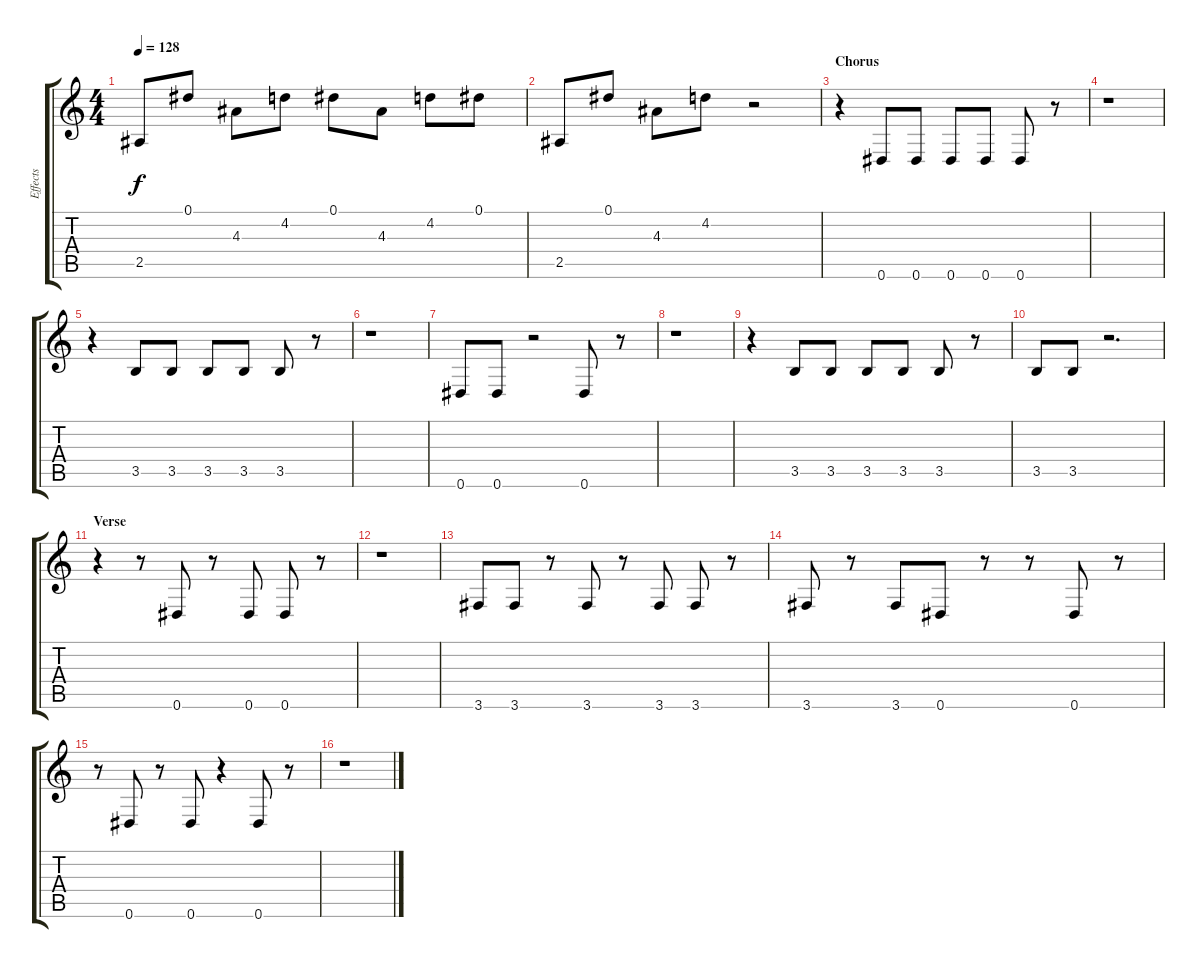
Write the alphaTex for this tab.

\track ("Effects" "Effects") {instrument electricguitarmuted}
\staff {score tabs}
\tuning (Eb4 Bb3 Gb3 Db3 Ab2 Eb2) {hide}
\ts (4 4)
\tempo 128
\clef g2
\ks c
2.5.8{dy f} 0.1.8 4.3.8 4.2.8 0.1.8 4.3.8 4.2.8 0.1.8 |
2.5.8 0.1.8 4.3.8 4.2.8 r.2 |
\section ("" "Chorus")
r.4 0.6.8 0.6.8 0.6.8 0.6.8 0.6.8 r.8 |
r.1 |
r.4 3.5.8 3.5.8 3.5.8 3.5.8 3.5.8 r.8 |
r.1 |
0.6.8 0.6.8 r.2 0.6.8 r.8 |
r.1 |
r.4 3.5.8 3.5.8 3.5.8 3.5.8 3.5.8 r.8 |
3.5.8 3.5.8 r.2{d} |
\section ("" "Verse")
r.4 r.8 0.6.8 r.8 0.6.8 0.6.8 r.8 |
r.1 |
3.6.8 3.6.8 r.8 3.6.8 r.8 3.6.8 3.6.8 r.8 |
3.6.8 r.8 3.6.8 0.6.8 r.8 r.8 0.6.8 r.8 |
r.8 0.6.8 r.8 0.6.8 r.4 0.6.8 r.8 |
r.1
